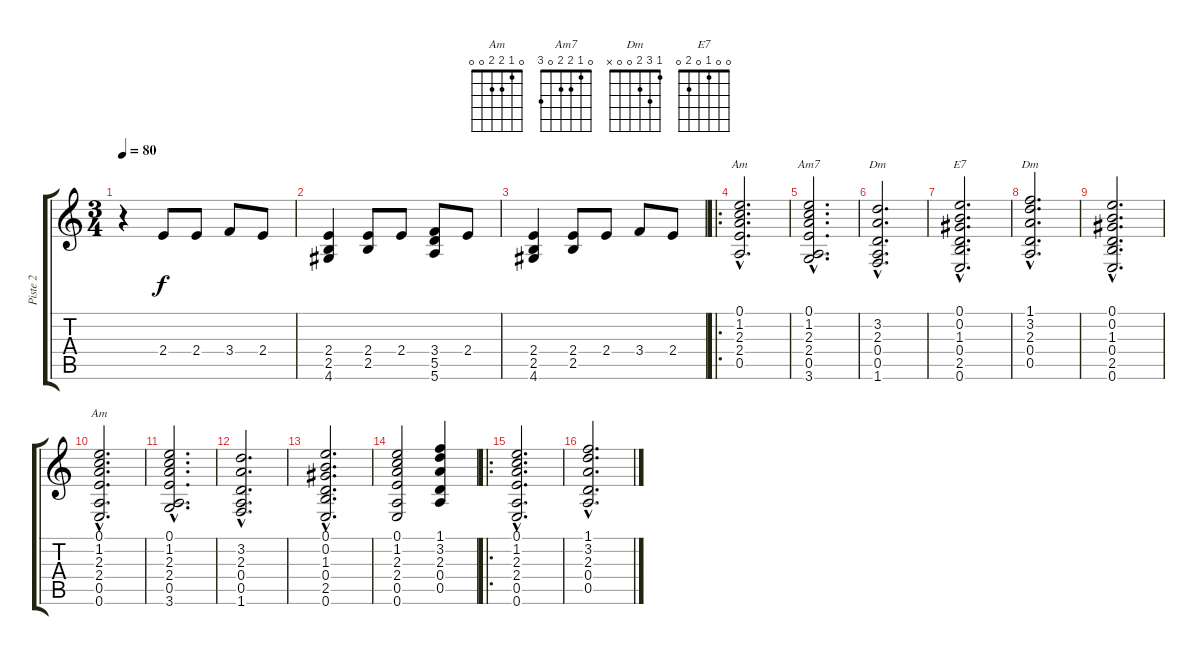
\track ("Piste 2" "Piste 2") {instrument acousticguitarsteel}
\staff {score tabs}
\tuning (E4 B3 G3 D3 A2 E2) {hide}
\chord ("Am" 0 1 2 2 0 x)
\chord ("Am7" 0 1 2 2 0 3)
\chord ("Dm" x 3 2 0 0 1)
\chord ("E7" 0 0 1 0 2 0)
\chord ("Dm" 1 3 2 0 0 x)
\chord ("Am" 0 1 2 2 0 0)
\ts (3 4)
\tempo 80
\clef g2
\ks c
r.4{dy f instrument acousticguitarsteel} 2.4.8 2.4.8 3.4.8 2.4.8 |
(2.4 2.5 4.6).4 (2.4 2.5).8 2.4.8 (3.4 5.5 5.6).8 2.4.8 |
(2.4 2.5 4.6).4 (2.4 2.5).8 2.4.8 3.4.8 2.4.8 |
\ro
(0.1{hac} 1.2{hac} 2.3{hac} 2.4{hac} 0.5{hac}).2{d ch "Am"} |
(0.1{hac} 1.2{hac} 2.3{hac} 2.4{hac} 0.5{hac} 3.6{hac}).2{d ch "Am7"} |
(3.2{hac} 2.3{hac} 0.4{hac} 0.5{hac} 1.6{hac}).2{d ch "Dm"} |
(0.1{hac} 0.2{hac} 1.3{hac} 0.4{hac} 2.5{hac} 0.6{hac}).2{d ch "E7"} |
(1.1{hac} 3.2{hac} 2.3{hac} 0.4{hac} 0.5{hac}).2{d ch "Dm"} |
(0.1{hac} 0.2{hac} 1.3{hac} 0.4{hac} 2.5{hac} 0.6{hac}).2{d} |
(0.1{hac} 1.2{hac} 2.3{hac} 2.4{hac} 0.5{hac} 0.6{hac}).2{d ch "Am"} |
(0.1{hac} 1.2{hac} 2.3{hac} 2.4{hac} 0.5{hac} 3.6{hac}).2{d} |
(3.2{hac} 2.3{hac} 0.4{hac} 0.5{hac} 1.6{hac}).2{d} |
(0.1{hac} 0.2{hac} 1.3{hac} 0.4{hac} 2.5{hac} 0.6{hac}).2{d} |
(0.1 1.2 2.3 2.4 0.5 0.6).2 (1.1 3.2 2.3 0.4 0.5).4 |
\ro
(0.1{hac} 1.2{hac} 2.3{hac} 2.4{hac} 0.5{hac} 0.6{hac}).2{d} |
(1.1{hac} 3.2{hac} 2.3{hac} 0.4{hac} 0.5{hac}).2{d}
